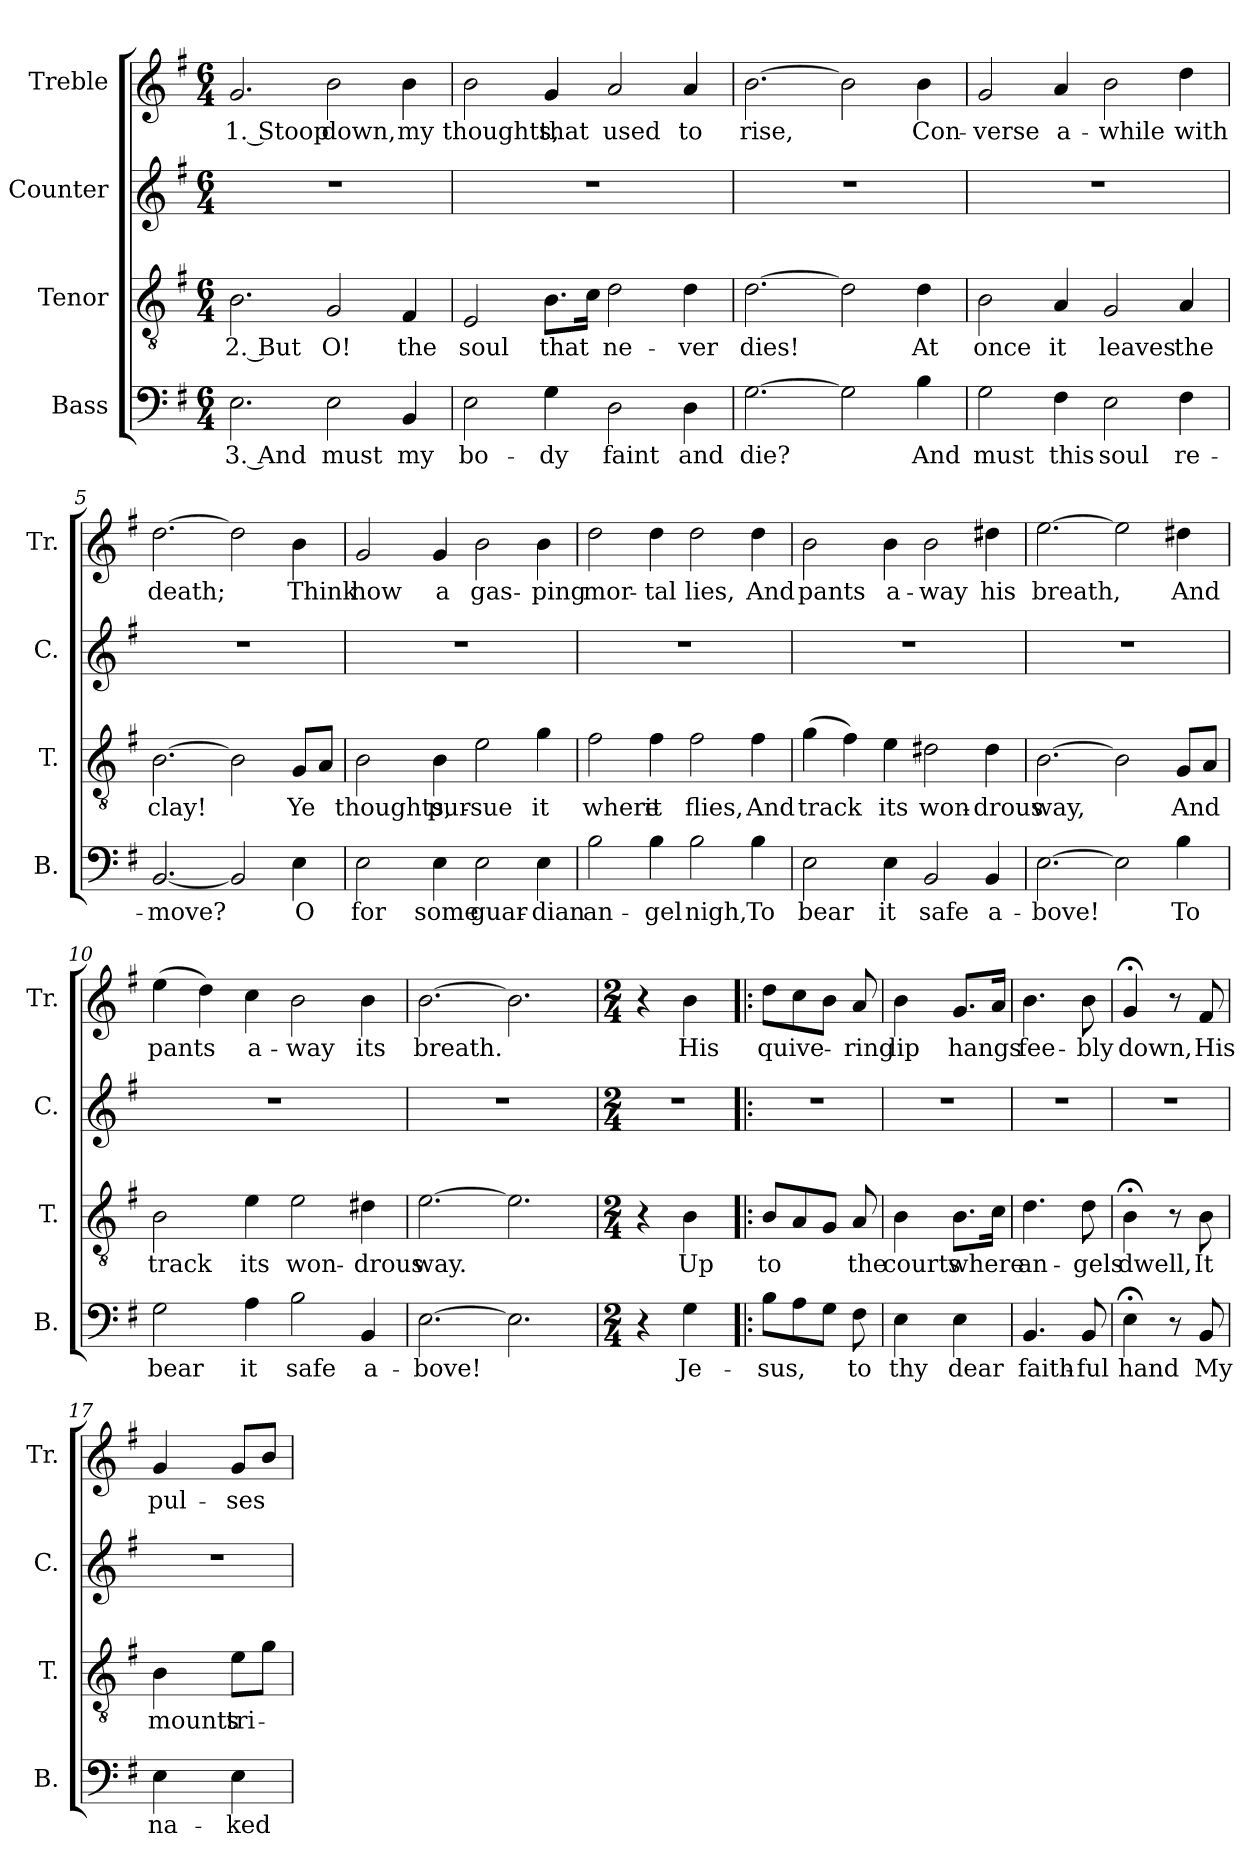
**kern	**text	**kern	**text	**kern	**kern	**text
*part4	*part4	*part3	*part3	*part2	*part1	*part1
*staff4	*staff4	*staff3	*staff3	*staff2	*staff1	*staff1
*I"Bass	*	*I"Tenor	*	*I"Counter	*I"Treble	*
*I'B.	*	*I'T.	*	*I'C.	*I'Tr.	*
*clefF4	*	*clefGv2	*	*clefG2	*clefG2	*
*k[f#]	*	*k[f#]	*	*k[f#]	*k[f#]	*
*M6/4	*	*M6/4	*	*M6/4	*M6/4	*
*MM140	*	*MM140	*	*MM140	*MM140	*
=1	=1	=1	=1	=1	=1	=1
2.E\	3. And	2.B\	2. But	1.r	2.g/	1. Stoop
2E\	must	2G/	O!	.	2b\	down,
4BB/	my	4F#/	the	.	4b\	my
=2	=2	=2	=2	=2	=2	=2
2E\	bo-	2E/	soul	1.r	2b\	thoughts,
4G\	-dy	8.B\L	that	.	4g/	that
.	.	16c\Jk	.	.	.	.
2D\	faint	2d\	ne-	.	2a/	used
4D\	and	4d\	-ver	.	4a/	to
=3	=3	=3	=3	=3	=3	=3
[2.G\	die?	[2.d\	dies!	1.r	[2.b\	rise,
2G\]	.	2d\]	.	.	2b\]	.
4B\	And	4d\	At	.	4b\	Con-
=4	=4	=4	=4	=4	=4	=4
2G\	must	2B\	once	1.r	2g/	-verse
4F#\	this	4A/	it	.	4a/	a-
2E\	soul	2G/	leaves	.	2b\	-while
4F#\	re-	4A/	the	.	4dd\	with
=5	=5	=5	=5	=5	=5	=5
[2.BB/	-move?	[2.B\	clay!	1.r	[2.dd\	death;
2BB/]	.	2B\]	.	.	2dd\]	.
4E\	O	8G/L	Ye	.	4b\	Think
.	.	8A/J	.	.	.	.
=6	=6	=6	=6	=6	=6	=6
2E\	for	2B\	thoughts,	1.r	2g/	how
4E\	some	4B\	pur-	.	4g/	a
2E\	guar-	2e\	-sue	.	2b\	gas-
4E\	-dian	4g\	it	.	4b\	-ping
!!LO:LB:g=z
=7	=7	=7	=7	=7	=7	=7
2B\	an-	2f#\	where	1.r	2dd\	mor-
4B\	-gel	4f#\	it	.	4dd\	-tal
2B\	nigh,	2f#\	flies,	.	2dd\	lies,
4B\	To	4f#\	And	.	4dd\	And
=8	=8	=8	=8	=8	=8	=8
2E\	bear	(4g\	track	1.r	2b\	pants
.	.	4f#\)	.	.	.	.
4E\	it	4e\	its	.	4b\	a-
2BB/	safe	2d#X\	won-	.	2b\	-way
4BB/	a-	4d#\	-drous	.	4dd#X\	his
=9	=9	=9	=9	=9	=9	=9
[2.E\	-bove!	[2.B\	way,	1.r	[2.ee\	breath,
2E\]	.	2B\]	.	.	2ee\]	.
4B\	To	8G/L	And	.	4dd#X\	And
.	.	8A/J	.	.	.	.
=10	=10	=10	=10	=10	=10	=10
2G\	bear	2B\	track	1.r	(4ee\	pants
.	.	.	.	.	4dd\)	.
4A\	it	4e\	its	.	4cc\	a-
2B\	safe	2e\	won-	.	2b\	-way
4BB/	a-	4d#X\	-drous	.	4b\	its
=11	=11	=11	=11	=11	=11	=11
[2.E\	-bove!	[2.e\	way.	1.r	[2.b\	breath.
2.E\]	.	2.e\]	.	.	2.b\]	.
=12	=12	=12	=12	=12	=12	=12
*M2/4	*	*M2/4	*	*M2/4	*M2/4	*
*	*	*	*	*	*MM120	*
4r	.	4r	.	2r	4r	.
4G\	Je-	4B\	Up	.	4b\	His
=13!|:	=13!|:	=13!|:	=13!|:	=13!|:	=13!|:	=13!|:
8B\L	-sus,	8B/L	to	2r	8dd\L	quive-
8A\	.	8A/	.	.	8cc\	.
8G\J	.	8G/J	.	.	8b\J	.
8F#\	to	8A/	the	.	8a/	-ring
!!LO:LB:g=z
=14	=14	=14	=14	=14	=14	=14
4E\	thy	4B\	courts	2r	4b\	lip
4E\	dear	8.B\L	where	.	8.g/L	hangs
.	.	16c\Jk	.	.	16a/Jk	.
=15	=15	=15	=15	=15	=15	=15
4.BB/	faith-	4.d\	an-	2r	4.b\	fee-
8BB/	-ful	8d\	-gels	.	8b\	-bly
=16	=16	=16	=16	=16	=16	=16
4E;<\	hand	4B;<\	dwell,	2r	4g;</	down,
8r	.	8r	.	.	8r	.
8BB/	My	8B\	It	.	8f#/	His
=17	=17	=17	=17	=17	=17	=17
4E\	na-	4B\	mounts	2r	4g/	pul-
4E\	-ked	8e\L	tri-	.	8g/L	-ses
.	.	8g\J	.	.	8b/J	.
=	=	=	=	=	=	=
*-	*-	*-	*-	*-	*-	*-
